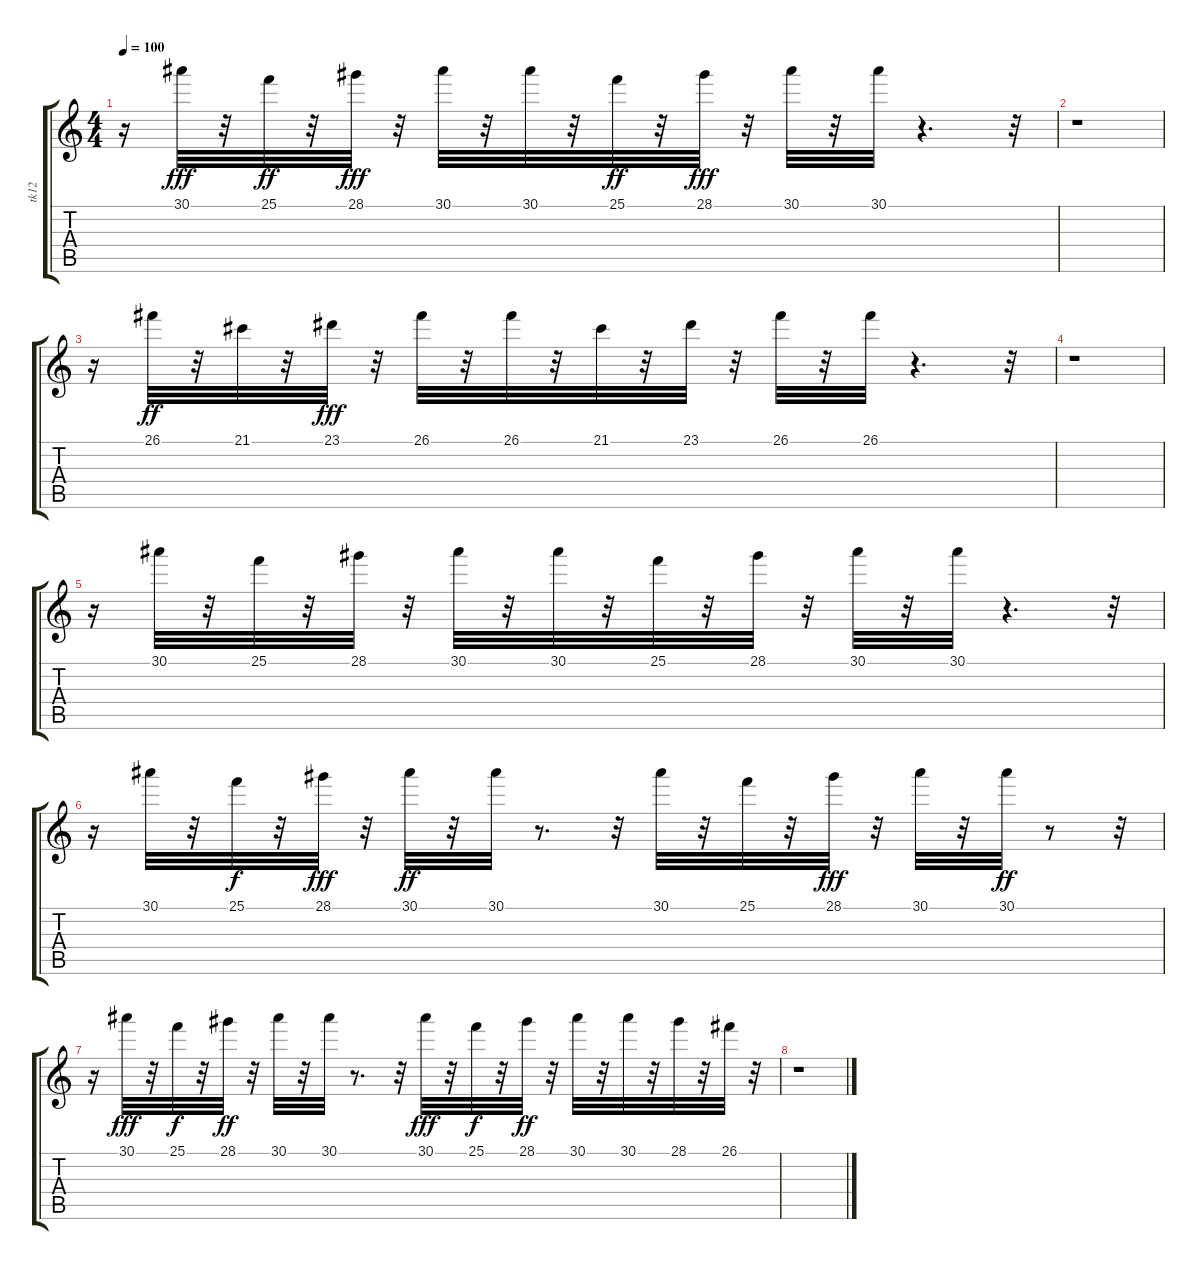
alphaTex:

\track ("tk12" "tk12") {instrument piccolo}
\staff {score tabs}
\tuning (E4 B3 G3 D3 A2 E2) {hide}
\ts (4 4)
\tempo 100
\clef g2
\ks c
r.16{dy fff} 30.1.32 r.32 25.1.32{dy ff} r.32 28.1.32{dy fff} r.32 30.1.32 r.32 30.1.32 r.32 25.1.32{dy ff} r.32 28.1.32{dy fff} r.32 30.1.32 r.32 30.1.32 r.4{d} r.32 |
r.1 |
r.16 26.1.32{dy ff} r.32 21.1.32 r.32 23.1.32{dy fff} r.32 26.1.32 r.32 26.1.32 r.32 21.1.32 r.32 23.1.32 r.32 26.1.32 r.32 26.1.32 r.4{d} r.32 |
r.1 |
r.16 30.1.32 r.32 25.1.32 r.32 28.1.32 r.32 30.1.32 r.32 30.1.32 r.32 25.1.32 r.32 28.1.32 r.32 30.1.32 r.32 30.1.32 r.4{d} r.32 |
r.16 30.1.32 r.32 25.1.32{dy f} r.32 28.1.32{dy fff} r.32 30.1.32{dy ff} r.32 30.1.32 r.8{d} r.32 30.1.32 r.32 25.1.32 r.32 28.1.32{dy fff} r.32 30.1.32 r.32 30.1.32{dy ff} r.8 r.32 |
r.16 30.1.32{dy fff} r.32 25.1.32{dy f} r.32 28.1.32{dy ff} r.32 30.1.32 r.32 30.1.32 r.8{d} r.32 30.1.32{dy fff} r.32 25.1.32{dy f} r.32 28.1.32{dy ff} r.32 30.1.32 r.32 30.1.32 r.32 28.1.32 r.32 26.1.32 r.32 |
r.1
